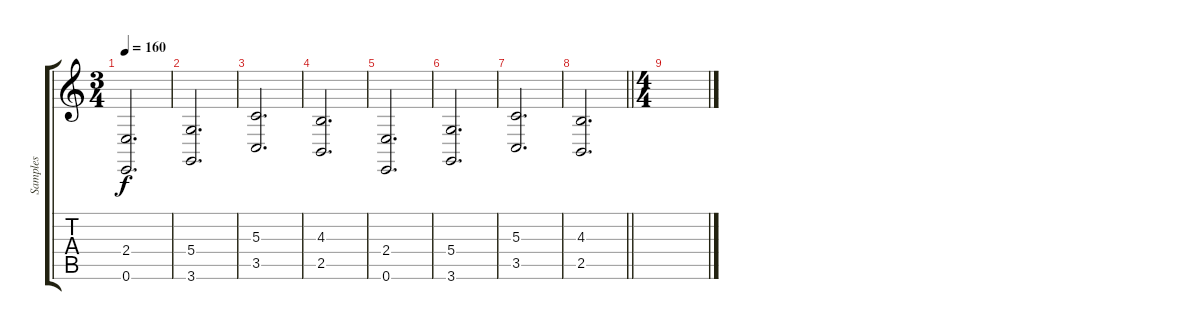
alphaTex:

\track ("Samples" "Samples") {instrument stringensemble1}
\staff {score tabs}
\tuning (E4 B3 G3 D3 A2 E2) {hide}
\ts (3 4)
\tempo 160
\clef g2
\ks c
(2.4 0.6).2{d dy f} |
(5.4 3.6).2{d} |
(5.3 3.5).2{d} |
(4.3 2.5).2{d} |
(2.4 0.6).2{d} |
(5.4 3.6).2{d} |
(5.3 3.5).2{d} |
\barLineRight lightlight
(4.3 2.5).2{d} |
\ts (4 4)
